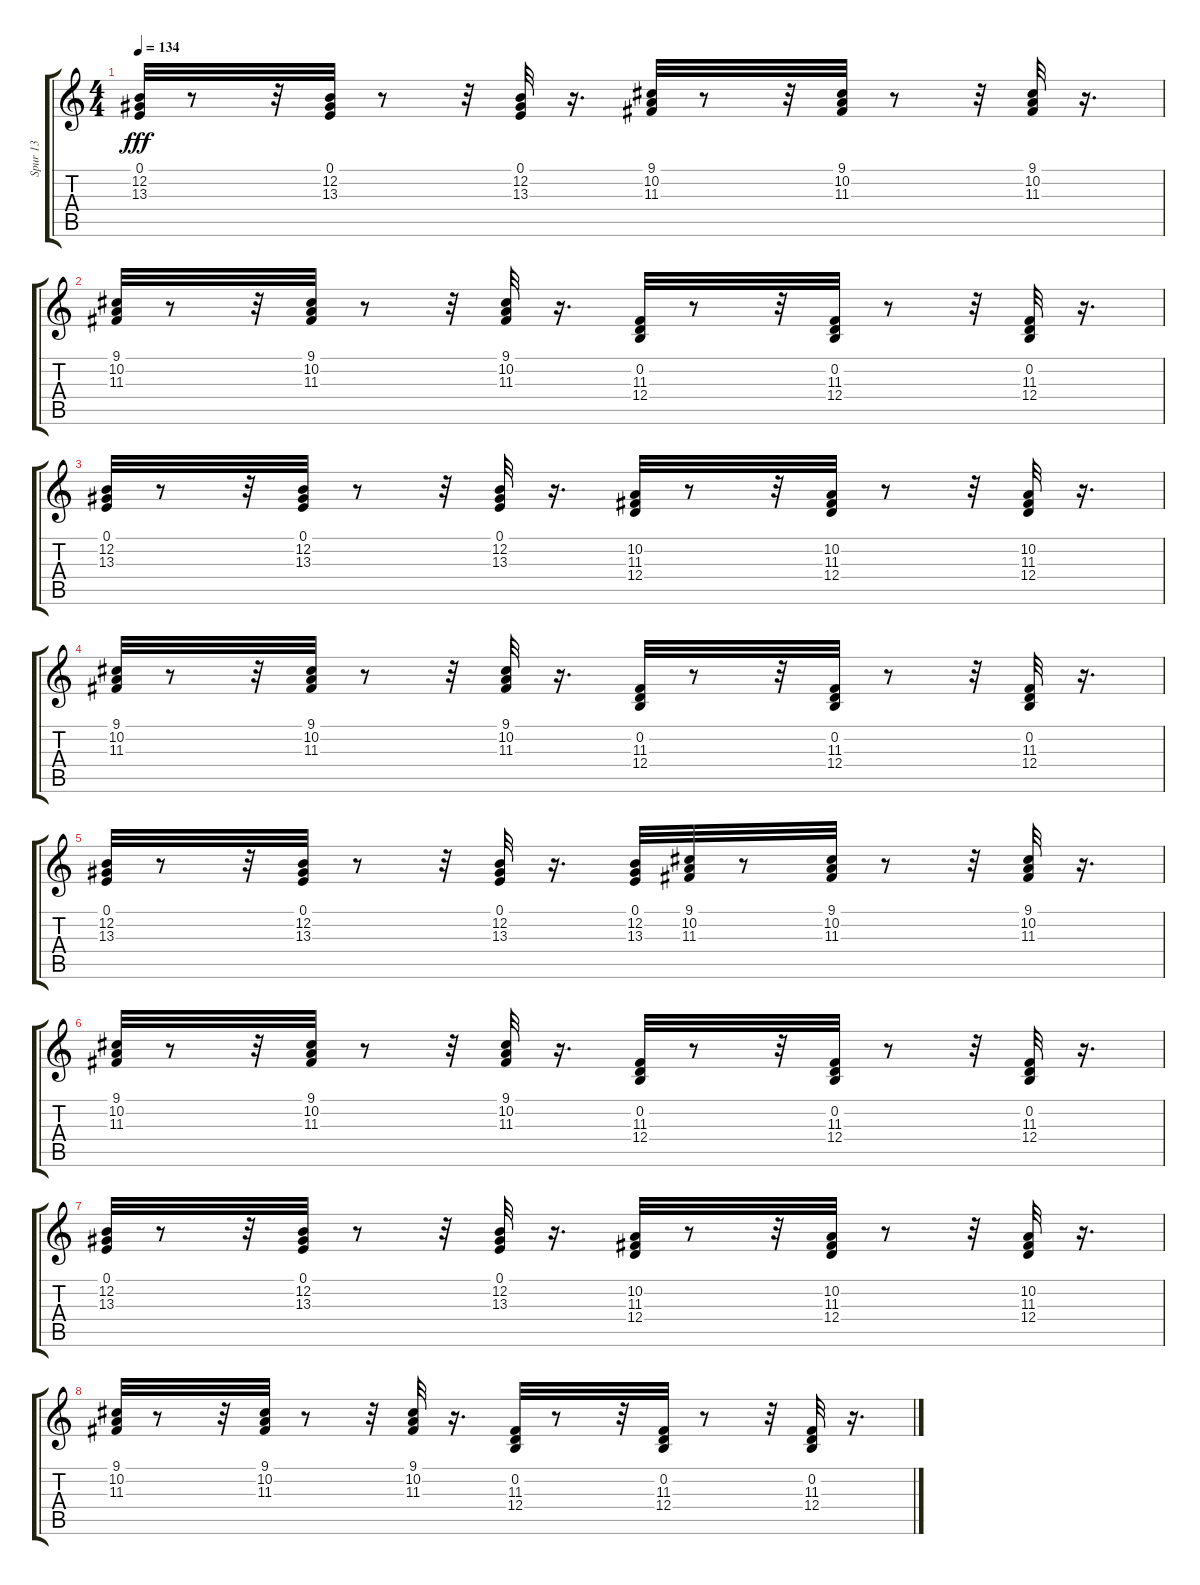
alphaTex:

\track ("Spur 13" "Spur 13") {instrument electricgrandpiano}
\staff {score tabs}
\tuning (E4 B3 G3 D3 A2 E2) {hide}
\ts (4 4)
\tempo 134
\clef g2
\ks c
(0.1 12.2 13.3).32{dy fff} r.8 r.32 (0.1 12.2 13.3).32 r.8 r.32 (0.1 12.2 13.3).32 r.16{d} (9.1 10.2 11.3).32 r.8 r.32 (9.1 10.2 11.3).32 r.8 r.32 (9.1 10.2 11.3).32 r.16{d} |
(9.1 10.2 11.3).32 r.8 r.32 (9.1 10.2 11.3).32 r.8 r.32 (9.1 10.2 11.3).32 r.16{d} (0.2 11.3 12.4).32 r.8 r.32 (0.2 11.3 12.4).32 r.8 r.32 (0.2 11.3 12.4).32 r.16{d} |
(0.1 12.2 13.3).32 r.8 r.32 (0.1 12.2 13.3).32 r.8 r.32 (0.1 12.2 13.3).32 r.16{d} (10.2 11.3 12.4).32 r.8 r.32 (10.2 11.3 12.4).32 r.8 r.32 (10.2 11.3 12.4).32 r.16{d} |
(9.1 10.2 11.3).32 r.8 r.32 (9.1 10.2 11.3).32 r.8 r.32 (9.1 10.2 11.3).32 r.16{d} (0.2 11.3 12.4).32 r.8 r.32 (0.2 11.3 12.4).32 r.8 r.32 (0.2 11.3 12.4).32 r.16{d} |
(0.1 12.2 13.3).32 r.8 r.32 (0.1 12.2 13.3).32 r.8 r.32 (0.1 12.2 13.3).32 r.16{d} (0.1 12.2 13.3).32 (9.1 10.2 11.3).32 r.8 (9.1 10.2 11.3).32 r.8 r.32 (9.1 10.2 11.3).32 r.16{d} |
(9.1 10.2 11.3).32 r.8 r.32 (9.1 10.2 11.3).32 r.8 r.32 (9.1 10.2 11.3).32 r.16{d} (0.2 11.3 12.4).32 r.8 r.32 (0.2 11.3 12.4).32 r.8 r.32 (0.2 11.3 12.4).32 r.16{d} |
(0.1 12.2 13.3).32 r.8 r.32 (0.1 12.2 13.3).32 r.8 r.32 (0.1 12.2 13.3).32 r.16{d} (10.2 11.3 12.4).32 r.8 r.32 (10.2 11.3 12.4).32 r.8 r.32 (10.2 11.3 12.4).32 r.16{d} |
(9.1 10.2 11.3).32 r.8 r.32 (9.1 10.2 11.3).32 r.8 r.32 (9.1 10.2 11.3).32 r.16{d} (0.2 11.3 12.4).32 r.8 r.32 (0.2 11.3 12.4).32 r.8 r.32 (0.2 11.3 12.4).32 r.16{d}
